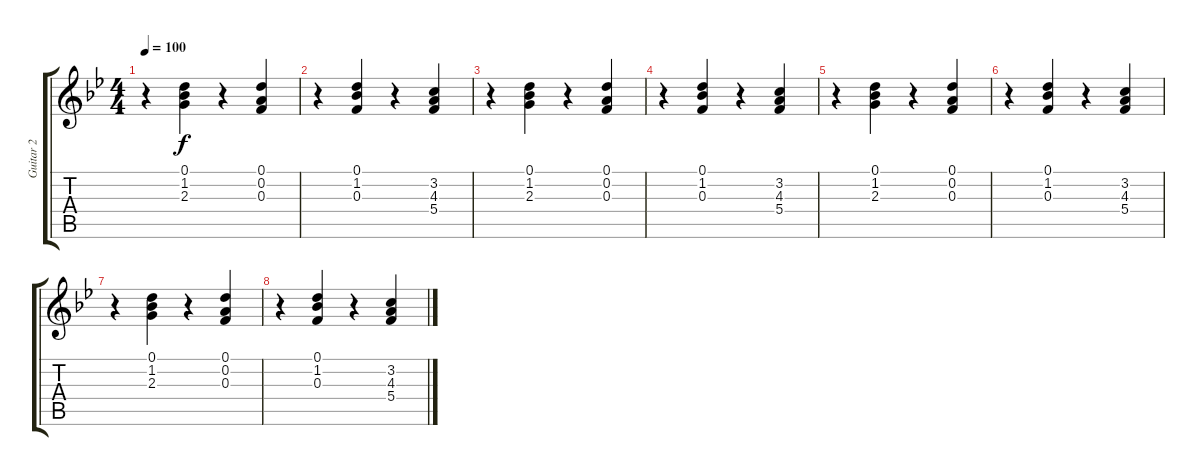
\track ("Guitar 2" "Guitar 2") {instrument acousticguitarnylon}
\staff {score tabs}
\tuning (D4 A3 F3 C3 G2 D2) {hide}
\ts (4 4)
\tempo 100
\clef g2
\ks bb
r.4{dy f} (0.1 1.2 2.3).4 r.4 (0.1 0.2 0.3).4 |
r.4 (0.1 1.2 0.3).4 r.4 (3.2 4.3 5.4).4 |
r.4 (0.1 1.2 2.3).4 r.4 (0.1 0.2 0.3).4 |
r.4 (0.1 1.2 0.3).4 r.4 (3.2 4.3 5.4).4 |
r.4 (0.1 1.2 2.3).4 r.4 (0.1 0.2 0.3).4 |
r.4 (0.1 1.2 0.3).4 r.4 (3.2 4.3 5.4).4 |
r.4 (0.1 1.2 2.3).4 r.4 (0.1 0.2 0.3).4 |
r.4 (0.1 1.2 0.3).4 r.4 (3.2 4.3 5.4).4
